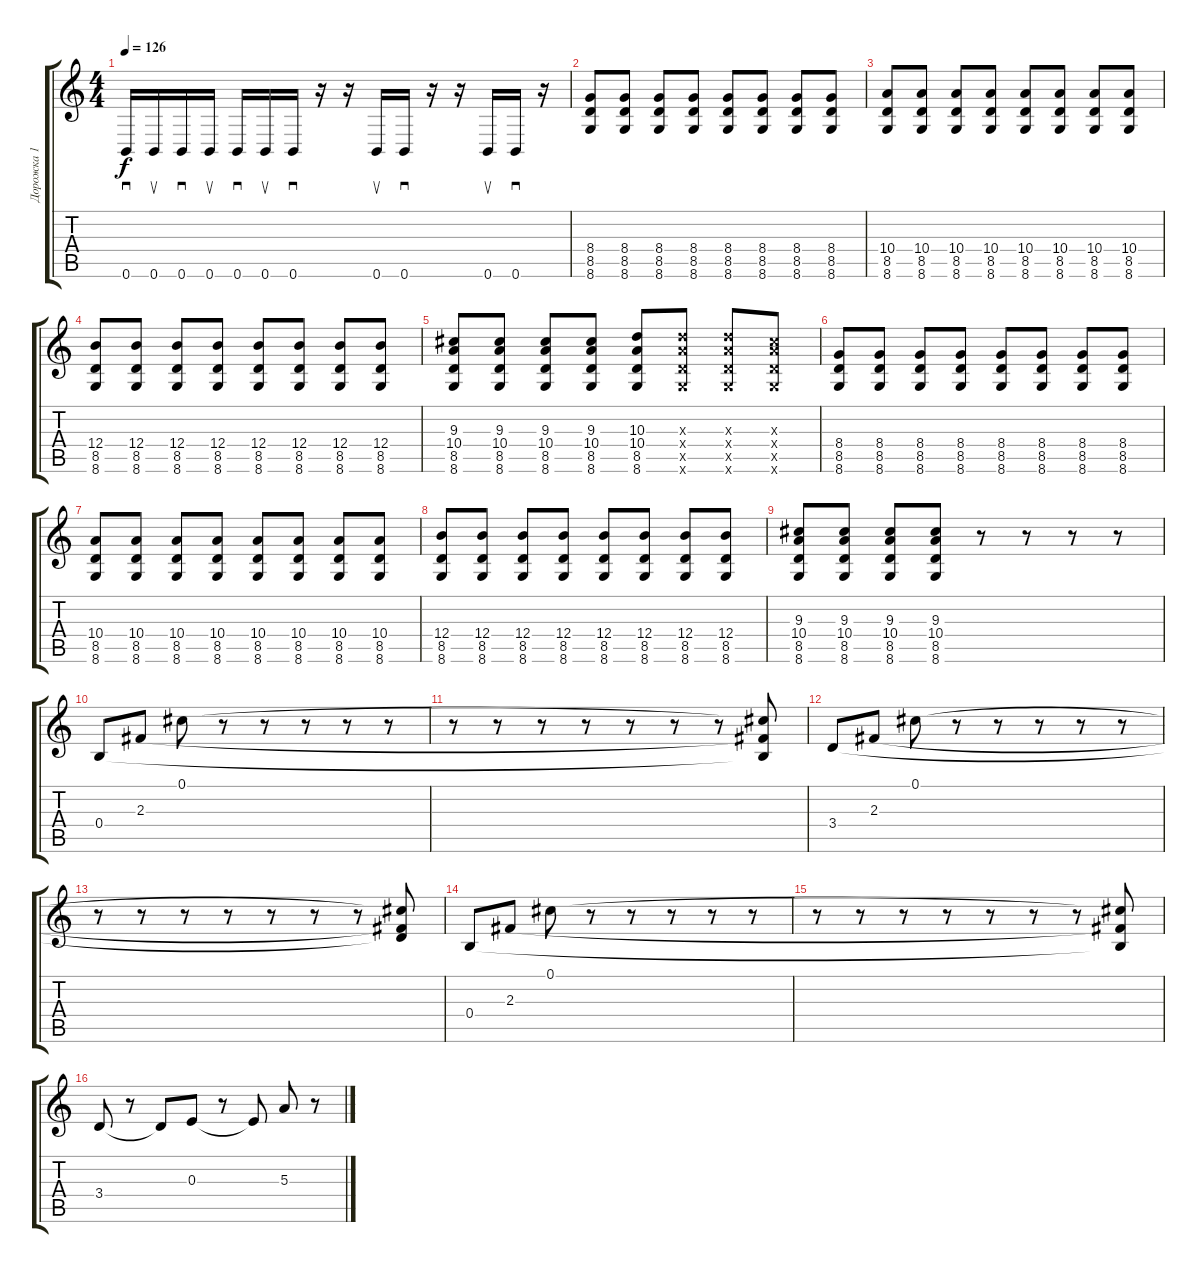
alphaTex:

\track ("Дорожка 1" "Дорожка 1") {instrument distortionguitar}
\staff {score tabs}
\tuning (Db4 Ab3 E3 B2 Gb2 B1) {hide}
\ts (4 4)
\tempo 126
\clef g2
\ks c
0.6.16{sd dy f} 0.6.16{su} 0.6.16{sd} 0.6.16{su} 0.6.16{sd} 0.6.16{su} 0.6.16{sd} r.16 r.16 0.6.16{su} 0.6.16{sd} r.16 r.16 0.6.16{su} 0.6.16{sd} r.16 |
(8.4 8.5 8.6).8 (8.4 8.5 8.6).8 (8.4 8.5 8.6).8 (8.4 8.5 8.6).8 (8.4 8.5 8.6).8 (8.4 8.5 8.6).8 (8.4 8.5 8.6).8 (8.4 8.5 8.6).8 |
(10.4 8.5 8.6).8 (10.4 8.5 8.6).8 (10.4 8.5 8.6).8 (10.4 8.5 8.6).8 (10.4 8.5 8.6).8 (10.4 8.5 8.6).8 (10.4 8.5 8.6).8 (10.4 8.5 8.6).8 |
(12.4 8.5 8.6).8 (12.4 8.5 8.6).8 (12.4 8.5 8.6).8 (12.4 8.5 8.6).8 (12.4 8.5 8.6).8 (12.4 8.5 8.6).8 (12.4 8.5 8.6).8 (12.4 8.5 8.6).8 |
(9.3 10.4 8.5 8.6).8 (9.3 10.4 8.5 8.6).8 (9.3 10.4 8.5 8.6).8 (9.3 10.4 8.5 8.6).8 (10.3 10.4 8.5 8.6).8 (10.3{x} 10.4{x} 8.5{x} 8.6{x}).8 (10.3{x} 10.4{x} 8.5{x} 8.6{x}).8 (9.3{x} 10.4{x} 8.5{x} 8.6{x}).8 |
(8.4 8.5 8.6).8 (8.4 8.5 8.6).8 (8.4 8.5 8.6).8 (8.4 8.5 8.6).8 (8.4 8.5 8.6).8 (8.4 8.5 8.6).8 (8.4 8.5 8.6).8 (8.4 8.5 8.6).8 |
(10.4 8.5 8.6).8 (10.4 8.5 8.6).8 (10.4 8.5 8.6).8 (10.4 8.5 8.6).8 (10.4 8.5 8.6).8 (10.4 8.5 8.6).8 (10.4 8.5 8.6).8 (10.4 8.5 8.6).8 |
(12.4 8.5 8.6).8 (12.4 8.5 8.6).8 (12.4 8.5 8.6).8 (12.4 8.5 8.6).8 (12.4 8.5 8.6).8 (12.4 8.5 8.6).8 (12.4 8.5 8.6).8 (12.4 8.5 8.6).8 |
(9.3 10.4 8.5 8.6).8 (9.3 10.4 8.5 8.6).8 (9.3 10.4 8.5 8.6).8 (9.3 10.4 8.5 8.6).8 r.8 r.8 r.8 r.8 |
0.4.8 2.3.8 0.1.8 r.8 r.8 r.8 r.8 r.8 |
r.8 r.8 r.8 r.8 r.8 r.8 r.8 (0.1{t} 2.3{t} 0.4{t}).8 |
3.4.8 2.3.8 0.1.8 r.8 r.8 r.8 r.8 r.8 |
r.8 r.8 r.8 r.8 r.8 r.8 r.8 (0.1{t} 2.3{t} 3.4{t}).8 |
0.4.8 2.3.8 0.1.8 r.8 r.8 r.8 r.8 r.8 |
r.8 r.8 r.8 r.8 r.8 r.8 r.8 (0.1{t} 2.3{t} 0.4{t}).8 |
3.4.8 r.8 3.4{t}.8 0.3.8 r.8 0.3{t}.8 5.3.8 r.8
